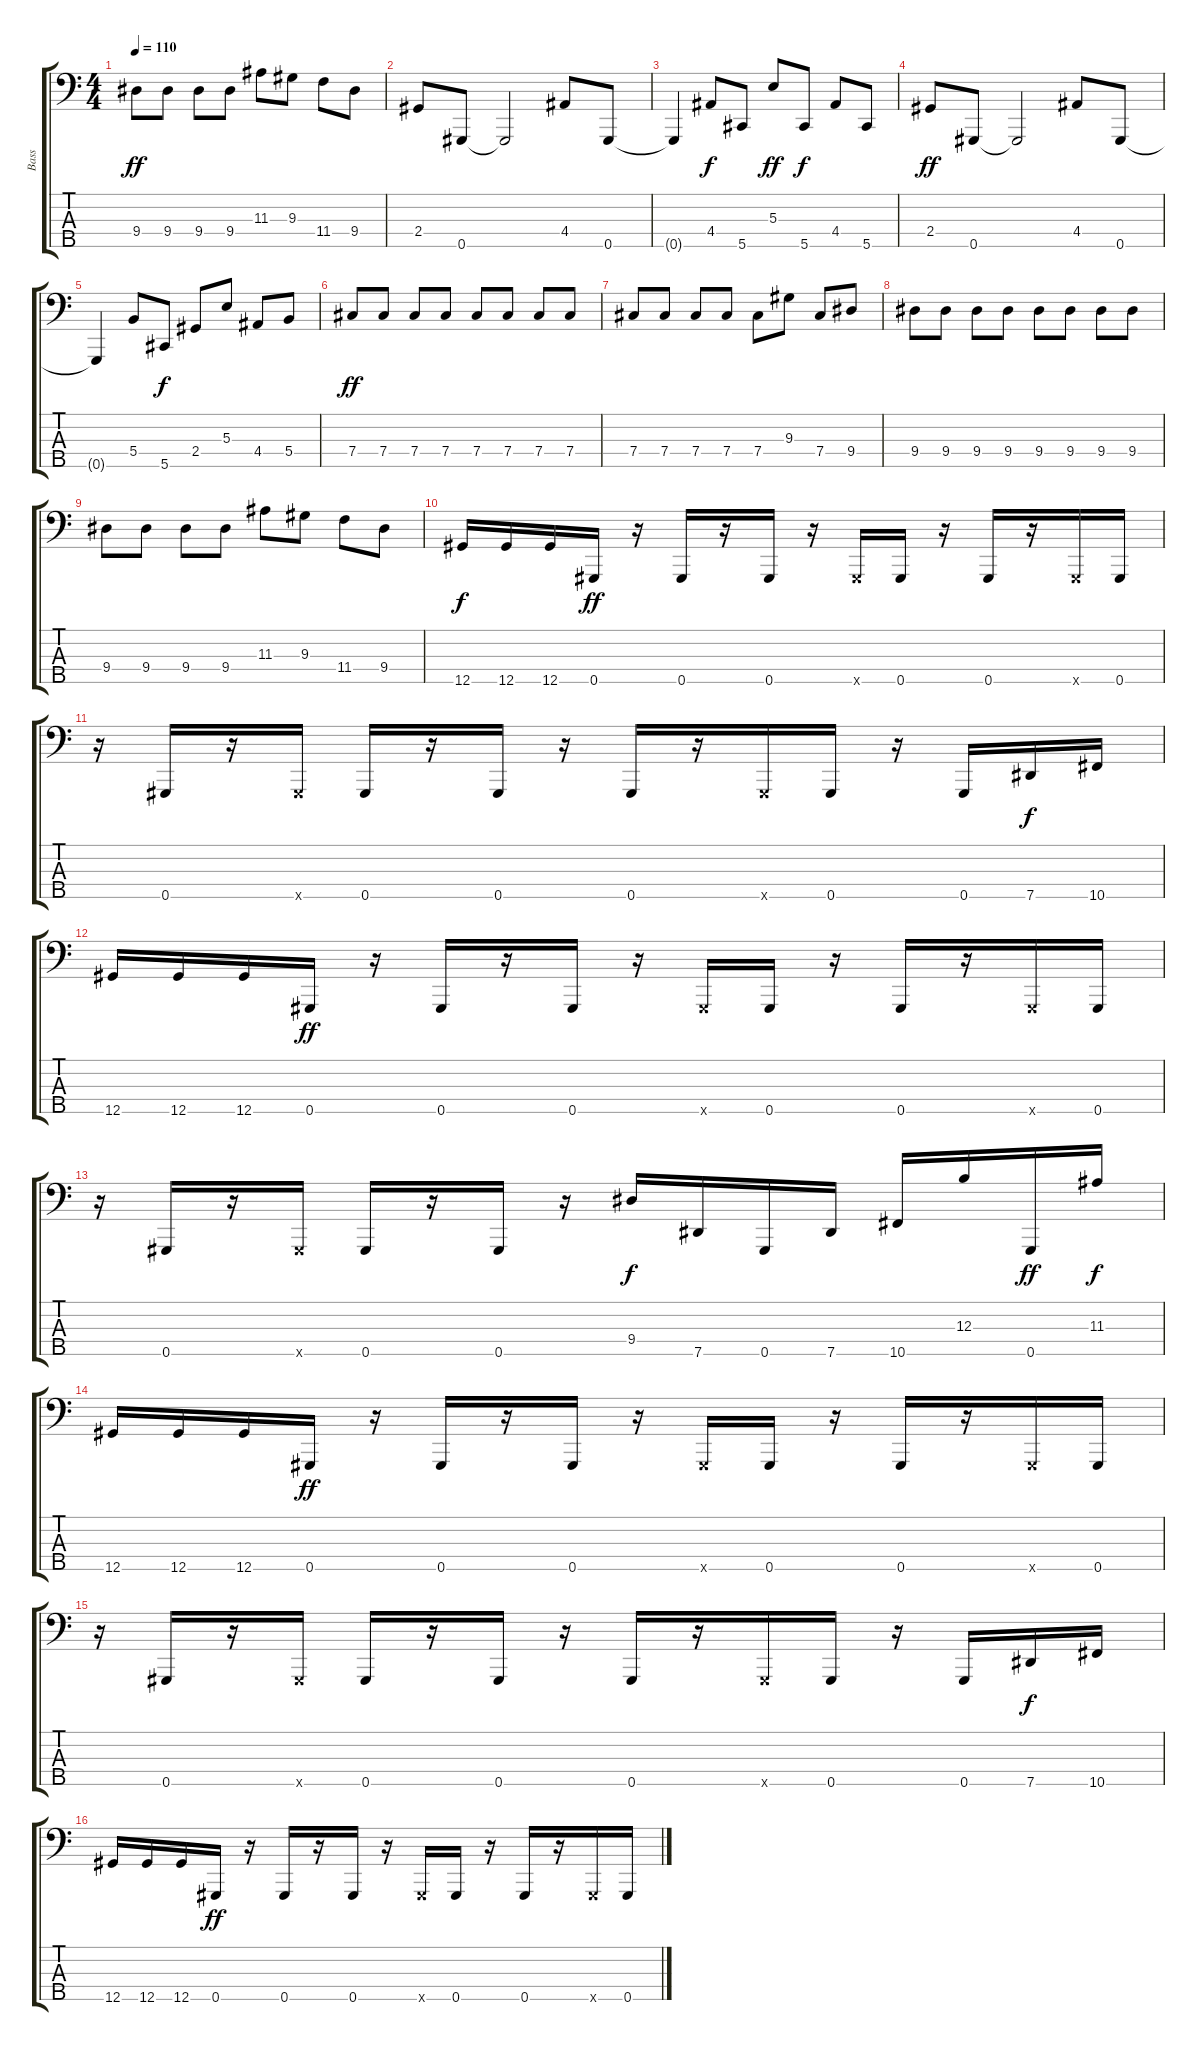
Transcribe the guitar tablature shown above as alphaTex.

\track ("Bass" "Bass") {instrument electricbassfinger}
\staff {score tabs}
\tuning (A2 E2 B1 Gb1 Ab0) {hide}
\ts (4 4)
\tempo 110
\clef f4
\ks c
9.4.8{dy ff} 9.4.8 9.4.8 9.4.8 11.3.8 9.3.8 11.4.8 9.4.8 |
2.4.8 0.5.8 0.5{t}.2 4.4.8 0.5.8 |
0.5{t}.4 4.4.8{dy f} 5.5.8 5.3.8{dy ff} 5.5.8{dy f} 4.4.8 5.5.8 |
2.4.8{dy ff} 0.5.8 0.5{t}.2 4.4.8 0.5.8 |
0.5{t}.4 5.4.8 5.5.8{dy f} 2.4.8 5.3.8 4.4.8 5.4.8 |
7.4.8{dy ff} 7.4.8 7.4.8 7.4.8 7.4.8 7.4.8 7.4.8 7.4.8 |
7.4.8 7.4.8 7.4.8 7.4.8 7.4.8 9.3.8 7.4.8 9.4.8 |
9.4.8 9.4.8 9.4.8 9.4.8 9.4.8 9.4.8 9.4.8 9.4.8 |
9.4.8 9.4.8 9.4.8 9.4.8 11.3.8 9.3.8 11.4.8 9.4.8 |
12.5.16{dy f} 12.5.16 12.5.16 0.5.16{dy ff} r.16 0.5.16 r.16 0.5.16 r.16 0.5{x}.16 0.5.16 r.16 0.5.16 r.16 0.5{x}.16 0.5.16 |
r.16 0.5.16 r.16 0.5{x}.16 0.5.16 r.16 0.5.16 r.16 0.5.16 r.16 0.5{x}.16 0.5.16 r.16 0.5.16 7.5.16{dy f} 10.5.16 |
12.5.16 12.5.16 12.5.16 0.5.16{dy ff} r.16 0.5.16 r.16 0.5.16 r.16 0.5{x}.16 0.5.16 r.16 0.5.16 r.16 0.5{x}.16 0.5.16 |
r.16 0.5.16 r.16 0.5{x}.16 0.5.16 r.16 0.5.16 r.16 9.4.16{dy f} 7.5.16 0.5.16 7.5.16 10.5.16 12.3.16 0.5.16{dy ff} 11.3.16{dy f} |
12.5.16 12.5.16 12.5.16 0.5.16{dy ff} r.16 0.5.16 r.16 0.5.16 r.16 0.5{x}.16 0.5.16 r.16 0.5.16 r.16 0.5{x}.16 0.5.16 |
r.16 0.5.16 r.16 0.5{x}.16 0.5.16 r.16 0.5.16 r.16 0.5.16 r.16 0.5{x}.16 0.5.16 r.16 0.5.16 7.5.16{dy f} 10.5.16 |
12.5.16 12.5.16 12.5.16 0.5.16{dy ff} r.16 0.5.16 r.16 0.5.16 r.16 0.5{x}.16 0.5.16 r.16 0.5.16 r.16 0.5{x}.16 0.5.16
